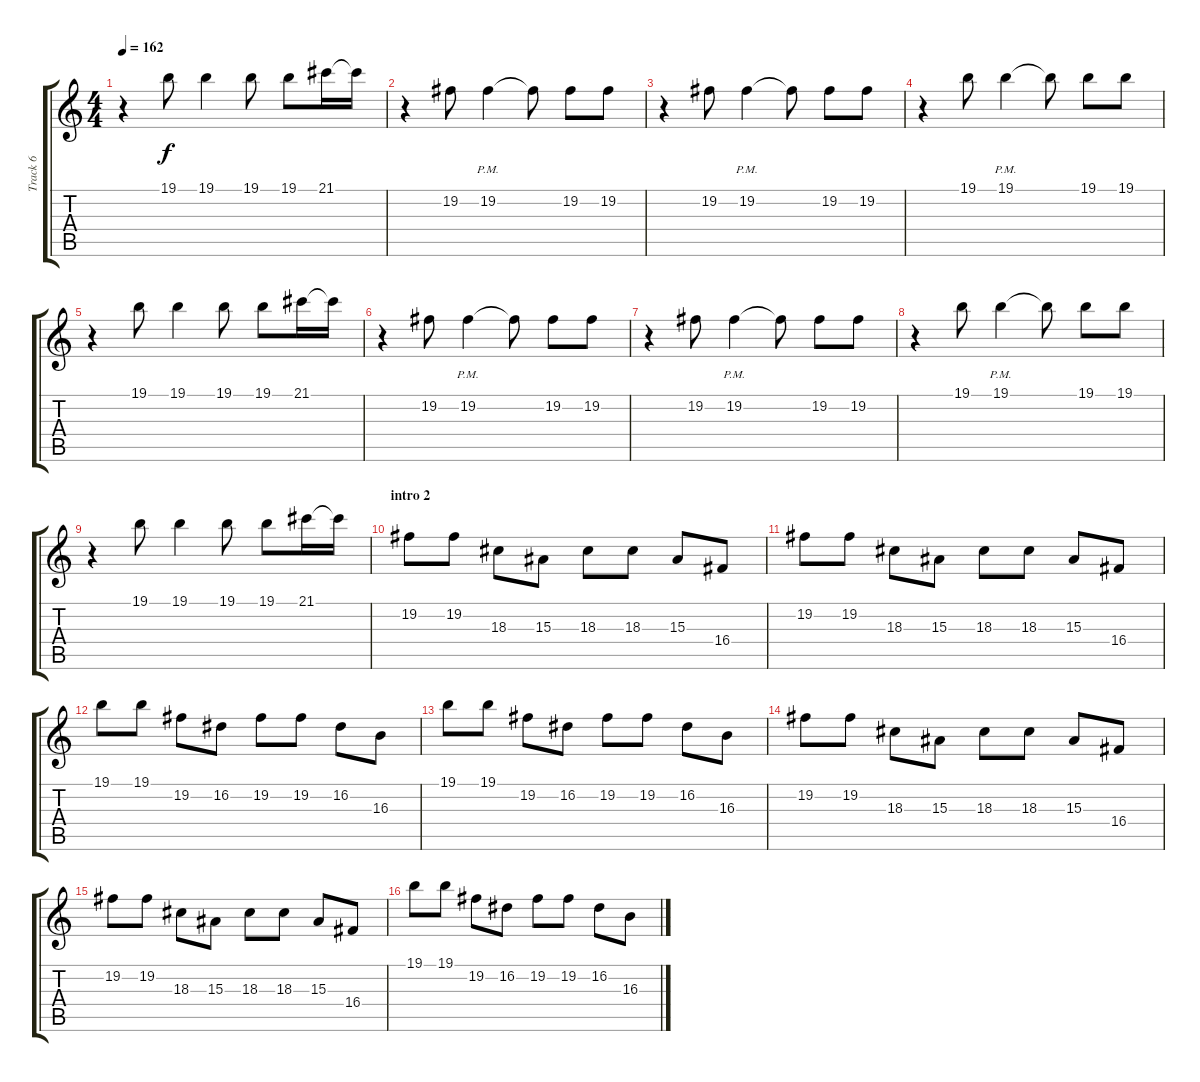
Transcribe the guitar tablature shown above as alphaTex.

\track ("Track 6" "Track 6") {instrument choiraahs}
\staff {score tabs}
\tuning (E4 B3 G3 D3 A2 E2) {hide}
\ts (4 4)
\tempo 162
\clef g2
\ks c
r.4{dy f} 19.1.8 19.1.4 19.1.8 19.1.8 21.1.16 21.1{t}.16 |
r.4 19.2.8 19.2{pm}.4 19.2{t}.8 19.2.8 19.2.8 |
r.4 19.2.8 19.2{pm}.4 19.2{t}.8 19.2.8 19.2.8 |
r.4 19.1.8 19.1{pm}.4 19.1{t}.8 19.1.8 19.1.8 |
r.4 19.1.8 19.1.4 19.1.8 19.1.8 21.1.16 21.1{t}.16 |
r.4 19.2.8 19.2{pm}.4 19.2{t}.8 19.2.8 19.2.8 |
r.4 19.2.8 19.2{pm}.4 19.2{t}.8 19.2.8 19.2.8 |
r.4 19.1.8 19.1{pm}.4 19.1{t}.8 19.1.8 19.1.8 |
r.4 19.1.8 19.1.4 19.1.8 19.1.8 21.1.16 21.1{t}.16 |
\section ("" "intro 2")
19.2.8 19.2.8 18.3.8 15.3.8 18.3.8 18.3.8 15.3.8 16.4.8 |
19.2.8 19.2.8 18.3.8 15.3.8 18.3.8 18.3.8 15.3.8 16.4.8 |
19.1.8 19.1.8 19.2.8 16.2.8 19.2.8 19.2.8 16.2.8 16.3.8 |
19.1.8 19.1.8 19.2.8 16.2.8 19.2.8 19.2.8 16.2.8 16.3.8 |
19.2.8 19.2.8 18.3.8 15.3.8 18.3.8 18.3.8 15.3.8 16.4.8 |
19.2.8 19.2.8 18.3.8 15.3.8 18.3.8 18.3.8 15.3.8 16.4.8 |
19.1.8 19.1.8 19.2.8 16.2.8 19.2.8 19.2.8 16.2.8 16.3.8
